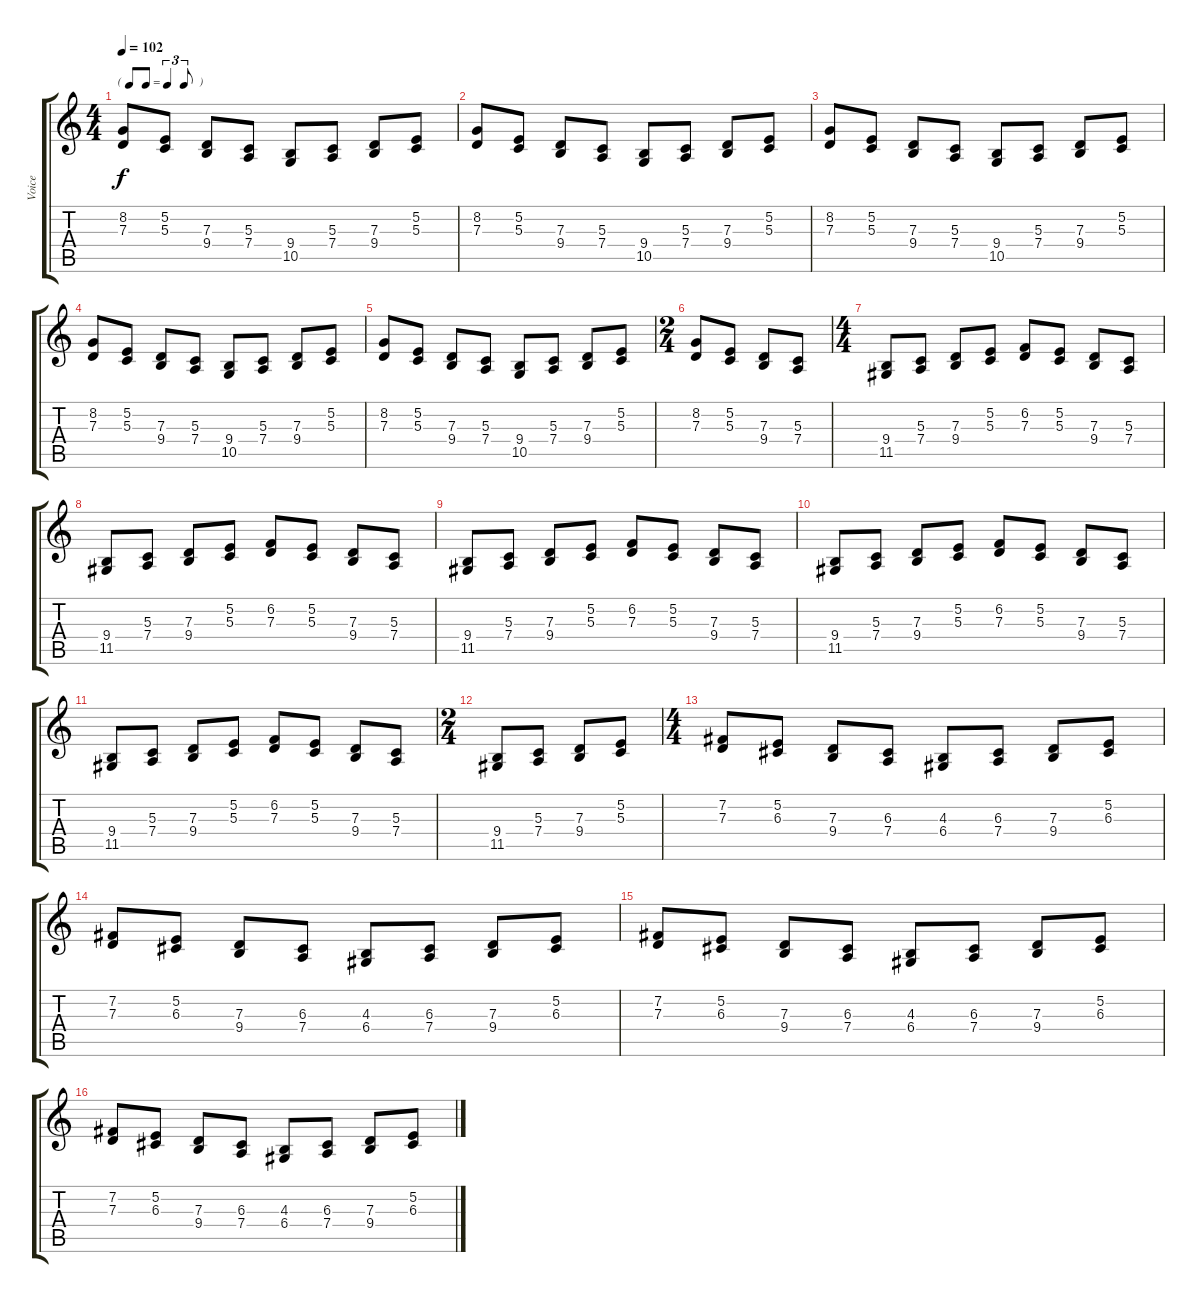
\track ("Voice" "Voice") {instrument panflute}
\staff {score tabs}
\tuning (E4 B3 G3 D3 A2 E2) {hide}
\ts (4 4)
\tf triplet8th
\tempo 102
\clef g2
\ks c
(8.2 7.3).8{dy f instrument panflute} (5.2 5.3).8 (7.3 9.4).8 (5.3 7.4).8 (9.4 10.5).8 (5.3 7.4).8 (7.3 9.4).8 (5.2 5.3).8 |
(8.2 7.3).8 (5.2 5.3).8 (7.3 9.4).8 (5.3 7.4).8 (9.4 10.5).8 (5.3 7.4).8 (7.3 9.4).8 (5.2 5.3).8 |
(8.2 7.3).8 (5.2 5.3).8 (7.3 9.4).8 (5.3 7.4).8 (9.4 10.5).8 (5.3 7.4).8 (7.3 9.4).8 (5.2 5.3).8 |
(8.2 7.3).8 (5.2 5.3).8 (7.3 9.4).8 (5.3 7.4).8 (9.4 10.5).8 (5.3 7.4).8 (7.3 9.4).8 (5.2 5.3).8 |
(8.2 7.3).8 (5.2 5.3).8 (7.3 9.4).8 (5.3 7.4).8 (9.4 10.5).8 (5.3 7.4).8 (7.3 9.4).8 (5.2 5.3).8 |
\ts (2 4)
(8.2 7.3).8 (5.2 5.3).8 (7.3 9.4).8 (5.3 7.4).8 |
\ts (4 4)
(9.4 11.5).8 (5.3 7.4).8 (7.3 9.4).8 (5.2 5.3).8 (6.2 7.3).8 (5.2 5.3).8 (7.3 9.4).8 (5.3 7.4).8 |
(9.4 11.5).8 (5.3 7.4).8 (7.3 9.4).8 (5.2 5.3).8 (6.2 7.3).8 (5.2 5.3).8 (7.3 9.4).8 (5.3 7.4).8 |
(9.4 11.5).8 (5.3 7.4).8 (7.3 9.4).8 (5.2 5.3).8 (6.2 7.3).8 (5.2 5.3).8 (7.3 9.4).8 (5.3 7.4).8 |
(9.4 11.5).8 (5.3 7.4).8 (7.3 9.4).8 (5.2 5.3).8 (6.2 7.3).8 (5.2 5.3).8 (7.3 9.4).8 (5.3 7.4).8 |
(9.4 11.5).8 (5.3 7.4).8 (7.3 9.4).8 (5.2 5.3).8 (6.2 7.3).8 (5.2 5.3).8 (7.3 9.4).8 (5.3 7.4).8 |
\ts (2 4)
(9.4 11.5).8 (5.3 7.4).8 (7.3 9.4).8 (5.2 5.3).8 |
\ts (4 4)
(7.2 7.3).8 (5.2 6.3).8 (7.3 9.4).8 (6.3 7.4).8 (4.3 6.4).8 (6.3 7.4).8 (7.3 9.4).8 (5.2 6.3).8 |
(7.2 7.3).8 (5.2 6.3).8 (7.3 9.4).8 (6.3 7.4).8 (4.3 6.4).8 (6.3 7.4).8 (7.3 9.4).8 (5.2 6.3).8 |
(7.2 7.3).8 (5.2 6.3).8 (7.3 9.4).8 (6.3 7.4).8 (4.3 6.4).8 (6.3 7.4).8 (7.3 9.4).8 (5.2 6.3).8 |
(7.2 7.3).8 (5.2 6.3).8 (7.3 9.4).8 (6.3 7.4).8 (4.3 6.4).8 (6.3 7.4).8 (7.3 9.4).8 (5.2 6.3).8
